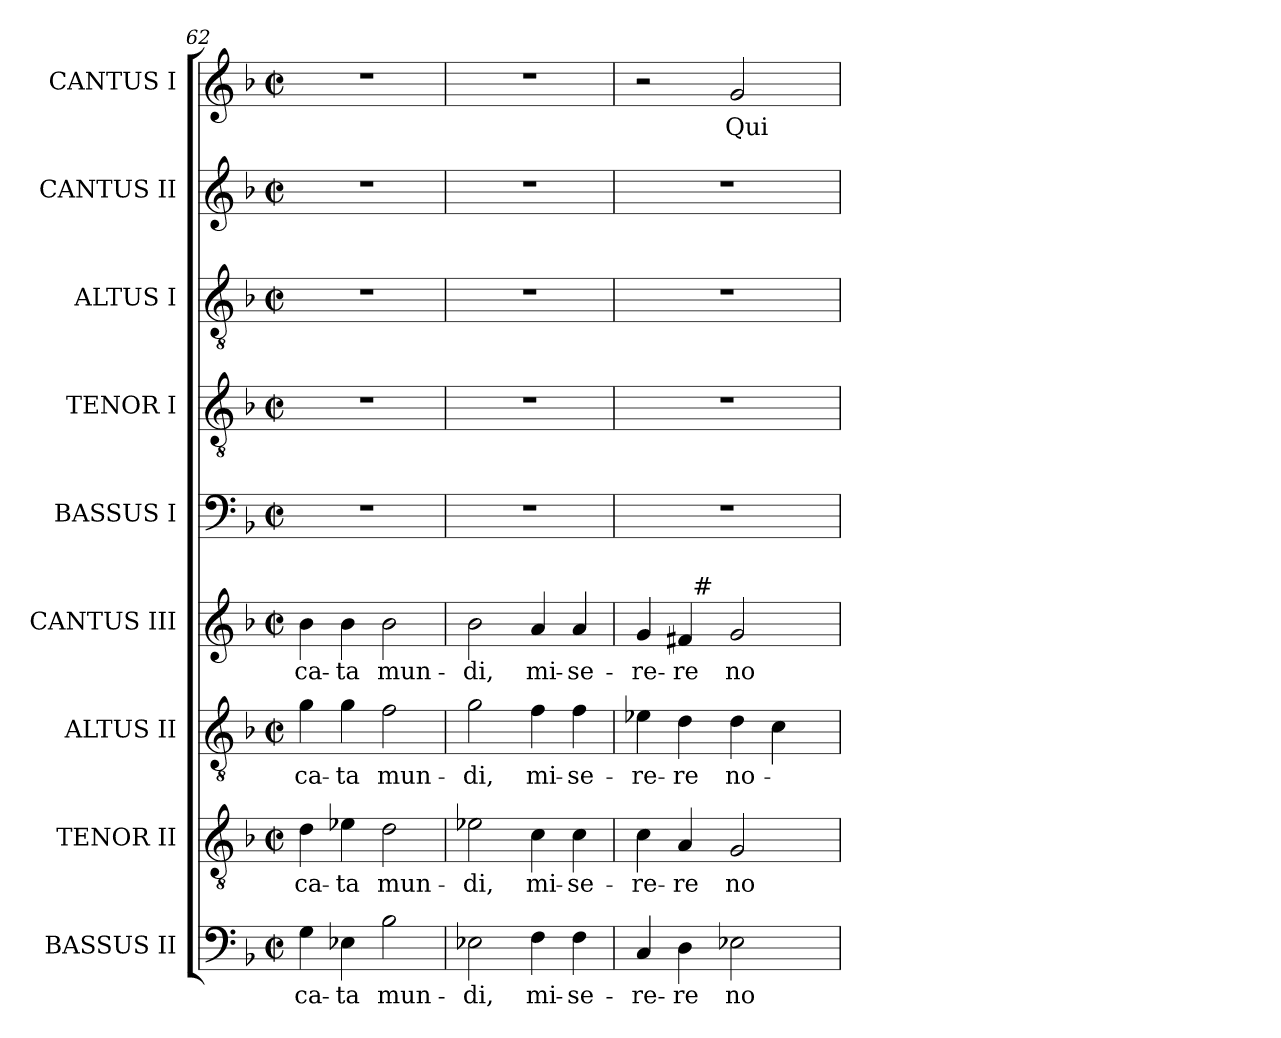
**kern	**text	**kern	**text	**kern	**text	**kern	**text	**kern	**kern	**kern	**kern	**kern	**text
*part9	*part9	*part8	*part8	*part7	*part7	*part6	*part6	*part5	*part4	*part3	*part2	*part1	*part1
*staff9	*staff9	*staff8	*staff8	*staff7	*staff7	*staff6	*staff6	*staff5	*staff4	*staff3	*staff2	*staff1	*staff1
*I"BASSUS II	*	*I"TENOR II	*	*I"ALTUS II	*	*I"CANTUS III	*	*I"BASSUS I	*I"TENOR I	*I"ALTUS I	*I"CANTUS II	*I"CANTUS I	*
*I'B. II	*	*I'T. II	*	*I'A. II	*	*I'C. III	*	*I'B. I	*I'T. I	*I'A. I	*I'C. II	*I'C. I	*
!!LO:PB:g=z
*clefF4	*	*clefGv2	*	*clefGv2	*	*clefG2	*	*clefF4	*clefGv2	*clefGv2	*clefG2	*clefG2	*
*	*	*ITrd7c12	*	*ITrd7c12	*	*	*	*	*ITrd7c12	*ITrd7c12	*	*	*
*k[b-]	*	*k[b-]	*	*k[b-]	*	*k[b-]	*	*k[b-]	*k[b-]	*k[b-]	*k[b-]	*k[b-]	*
*F:	*	*F:	*	*F:	*	*F:	*	*F:	*F:	*F:	*F:	*F:	*
*M2/2	*	*M2/2	*	*M2/2	*	*M2/2	*	*M2/2	*M2/2	*M2/2	*M2/2	*M2/2	*
*met(c|)	*	*met(c|)	*	*met(c|)	*	*met(c|)	*	*met(c|)	*met(c|)	*met(c|)	*met(c|)	*met(c|)	*
=62	=62	=62	=62	=62	=62	=62	=62	=62	=62	=62	=62	=62	=62
!	!LO:LY:b:color=#000000	!	!	!	!	!	!	!	!	!	!	!	!
!	!	!	!LO:LY:b:color=#000000	!	!	!	!	!	!	!	!	!	!
!	!	!	!	!	!LO:LY:b:color=#000000	!	!	!	!	!	!	!	!
!	!	!	!	!	!	!	!LO:LY:b:color=#000000	!	!	!	!	!	!
4Gi\	-ca-	4Di\	-ca-	4Gi\	-ca-	4b-i\	-ca-	1r	1r	1r	1r	1r	.
!	!LO:LY:b:color=#000000	!	!	!	!	!	!	!	!	!	!	!	!
!	!	!	!LO:LY:b:color=#000000	!	!	!	!	!	!	!	!	!	!
!	!	!	!	!	!LO:LY:b:color=#000000	!	!	!	!	!	!	!	!
!	!	!	!	!	!	!	!LO:LY:b:color=#000000	!	!	!	!	!	!
4E-Xi\	-ta	4E-Xi\	-ta	4Gi\	-ta	4b-i\	-ta	.	.	.	.	.	.
!	!LO:LY:b:color=#000000	!	!	!	!	!	!	!	!	!	!	!	!
!	!	!	!LO:LY:b:color=#000000	!	!	!	!	!	!	!	!	!	!
!	!	!	!	!	!LO:LY:b:color=#000000	!	!	!	!	!	!	!	!
!	!	!	!	!	!	!	!LO:LY:b:color=#000000	!	!	!	!	!	!
2B-i\	mun-	2Di\	mun-	2Fi\	mun-	2b-i\	mun-	.	.	.	.	.	.
=63	=63	=63	=63	=63	=63	=63	=63	=63	=63	=63	=63	=63	=63
!	!LO:LY:b:color=#000000	!	!	!	!	!	!	!	!	!	!	!	!
!	!	!	!LO:LY:b:color=#000000	!	!	!	!	!	!	!	!	!	!
!	!	!	!	!	!LO:LY:b:color=#000000	!	!	!	!	!	!	!	!
!	!	!	!	!	!	!	!LO:LY:b:color=#000000	!	!	!	!	!	!
2E-Xi\	-di,	2E-Xi\	-di,	2Gi\	-di,	2b-i\	-di,	1r	1r	1r	1r	1r	.
!	!LO:LY:b:color=#000000	!	!	!	!	!	!	!	!	!	!	!	!
!	!	!	!LO:LY:b:color=#000000	!	!	!	!	!	!	!	!	!	!
!	!	!	!	!	!LO:LY:b:color=#000000	!	!	!	!	!	!	!	!
!	!	!	!	!	!	!	!LO:LY:b:color=#000000	!	!	!	!	!	!
4Fi\	mi-	4Ci\	mi-	4Fi\	mi-	4ai/	mi-	.	.	.	.	.	.
!	!LO:LY:b:color=#000000	!	!	!	!	!	!	!	!	!	!	!	!
!	!	!	!LO:LY:b:color=#000000	!	!	!	!	!	!	!	!	!	!
!	!	!	!	!	!LO:LY:b:color=#000000	!	!	!	!	!	!	!	!
!	!	!	!	!	!	!	!LO:LY:b:color=#000000	!	!	!	!	!	!
4Fi\	-se-	4Ci\	-se-	4Fi\	-se-	4ai/	-se-	.	.	.	.	.	.
=64	=64	=64	=64	=64	=64	=64	=64	=64	=64	=64	=64	=64	=64
!	!LO:LY:b:color=#000000	!	!	!	!	!	!	!	!	!	!	!	!
!	!	!	!LO:LY:b:color=#000000	!	!	!	!	!	!	!	!	!	!
!	!	!	!	!	!LO:LY:b:color=#000000	!	!	!	!	!	!	!	!
!	!	!	!	!	!	!	!LO:LY:b:color=#000000	!	!	!	!	!	!
*	*	*	*	*	*	*^	*	*	*	*	*	*	*
4Ci/	-re-	4Ci\	-re-	4E-Xi\	-re-	4gi/	4ryy	-re-	1r	1r	1r	1r	2r	.
!	!LO:LY:b:color=#000000	!	!	!	!	!	!	!	!	!	!	!	!	!
!	!	!	!LO:LY:b:color=#000000	!	!	!	!	!	!	!	!	!	!	!
!	!	!	!	!	!LO:LY:b:color=#000000	!	!	!	!	!	!	!	!	!
!	!	!	!	!	!	!	!	!LO:LY:b:color=#000000	!	!	!	!	!	!
4Di\	-re	4AAi/	-re	4Di\	-re	4f#i/	32ryy	-re	.	.	.	.	.	.
.	.	.	.	.	.	.	256ryy	.	.	.	.	.	.	.
!	!	!	!	!	!	!	!LO:TX:a:t=#	!	!	!	!	!	!	!
.	.	.	.	.	.	.	2ryy	.	.	.	.	.	.	.
!	!LO:LY:b:color=#000000	!	!	!	!	!	!	!	!	!	!	!	!	!
!	!	!	!LO:LY:b:color=#000000	!	!	!	!	!	!	!	!	!	!	!
!	!	!	!	!	!LO:LY:b:color=#000000	!	!	!	!	!	!	!	!	!
!	!	!	!	!	!	!	!	!LO:LY:b:color=#000000	!	!	!	!	!	!
!	!	!	!	!	!	!	!	!	!	!	!	!	!	!LO:LY:b:color=#000000
2E-Xi\	no-	2GGi/	no-	4Di\	no-	2gi/	.	no-	.	.	.	.	2gi/	Qui
.	.	.	.	4Ci\	.	.	.	.	.	.	.	.	.	.
.	.	.	.	.	.	.	8ryy	.	.	.	.	.	.	.
.	.	.	.	.	.	.	16ryy	.	.	.	.	.	.	.
.	.	.	.	.	.	.	64..ryy	.	.	.	.	.	.	.
*	*	*	*	*	*	*v	*v	*	*	*	*	*	*	*
=	=	=	=	=	=	=	=	=	=	=	=	=	=
*-	*-	*-	*-	*-	*-	*-	*-	*-	*-	*-	*-	*-	*-
